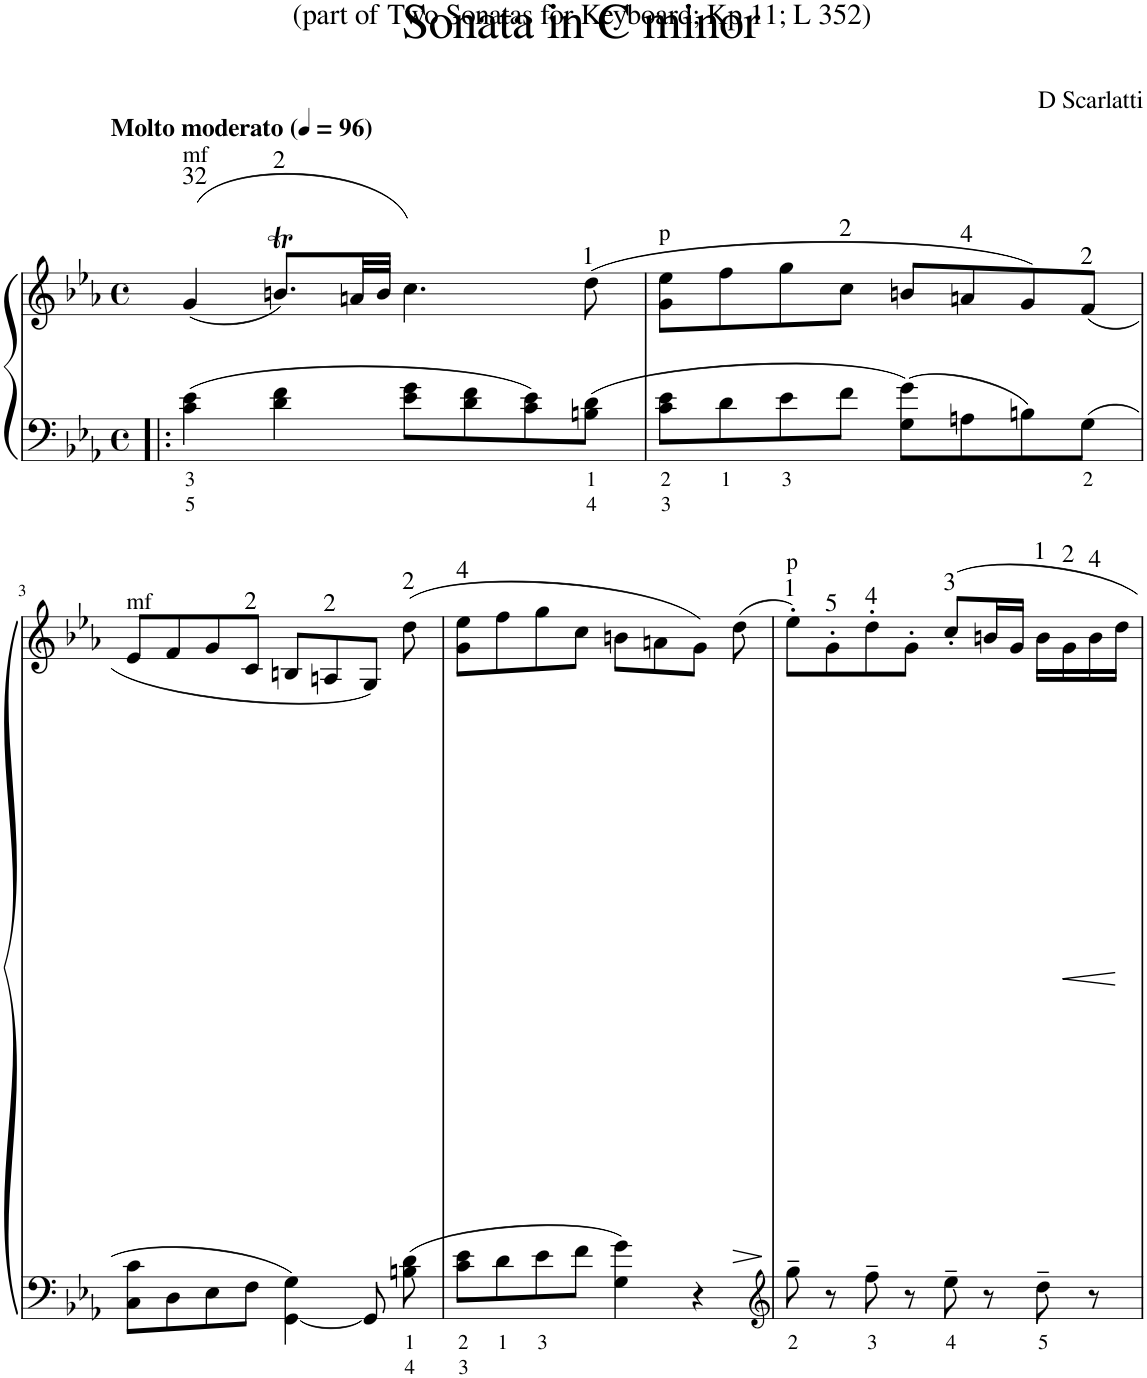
**kern	**text	**text	**kern	**dynam	**harte
*part1	*part1	*part1	*part1	*part1	*part1
*staff2	*staff2	*staff2	*staff1	*staff1/2	*
*I"Piano	*	*	*	*	*
*I'Pno	*	*	*	*	*
*clefF4	*	*	*clefG2	*	*
*k[b-e-a-]	*	*	*k[b-e-a-]	*	*
*M4/4	*	*	*M4/4	*	*
*met(c)	*	*	*met(c)	*	*
*MM96	*	*	*MM96	*	*
=1!|:	=1!|:	=1!|:	=1!|:	=1!|:	=1!|:
!	!	!	!LO:TX:a:B:t=Molto moderato	!	!
!	!	!	!LO:TX:a:t=mf	!	!
!	!LO:LY:b	!LO:LY:b	!	!	!LO:H:kt=32
4c\ 4e-\	3	5	((4g/	.	N
!	!	!	!	!	!LO:H:kt=2
4d\ 4f\	.	.	8.bnt/L)	.	N
.	.	.	32an/LL	.	.
.	.	.	32b/JJJ	.	.
8e-\ 8g\L	.	.	4.cc\)	.	.
8d\ 8f\	.	.	.	.	.
8c\ 8e-\	.	.	.	.	.
!	!LO:LY:b	!LO:LY:b	!	!	!LO:H:kt=1
8Bn\ 8d\J	1	4	(8dd\	.	N
=2	=2	=2	=2	=2	=2
!	!	!	!LO:TX:a:t=p	!	!
!	!LO:LY:b	!LO:LY:b	!	!	!
8c\ 8e-\L	2	3	8g\ 8ee-\L	.	.
!	!LO:LY:b	!	!	!	!
8d\	1	.	8ff\	.	.
!	!LO:LY:b	!	!	!	!
8e-\	3	.	8gg\	.	.
!	!	!	!	!	!LO:H:kt=2
8f\J	.	.	8cc\J	.	N
8G\ 8g\L	.	.	8bn/L	.	.
!	!	!	!	!	!LO:H:kt=4
8An\	.	.	8an/	.	N
8Bn\	.	.	8g/)	.	.
!	!LO:LY:b	!	!	!	!LO:H:kt=2
8G\J	2	.	(8f/J	.	N
!!LO:LB:g=z
=3	=3	=3	=3	=3	=3
!	!	!	!LO:TX:a:t=mf	!	!
8C\ 8c\L	.	.	8e-/L	.	.
8D\	.	.	8f/	.	.
8E-\	.	.	8g/	.	.
!	!	!	!	!	!LO:H:kt=2
8F\J	.	.	8c/J	.	N
[4GG\ 4G\	.	.	8Bn/L	.	.
!	!	!	!	!	!LO:H:kt=2
.	.	.	8An/	.	N
8GG/]	.	.	8G/J)	.	.
!	!LO:LY:b	!LO:LY:b	!	!	!LO:H:kt=2
8Bn\ 8d\	1	4	(8dd\	.	N
=4	=4	=4	=4	=4	=4
!	!LO:LY:b	!LO:LY:b	!	!	!LO:H:kt=4
8c\ 8e-\L	2	3	8g\ 8ee-\L	.	N
!	!LO:LY:b	!	!	!	!
8d\	1	.	8ff\	.	.
!	!LO:LY:b	!	!	!	!
8e-\	3	.	8gg\	.	.
8f\J	.	.	8cc\J	.	.
4G\ 4g\	.	.	8bn\L	.	.
.	.	.	8an\	.	.
4r	.	.	8g\J)	.	.
!	!	!	!	!LO:HP:b	!
.	.	.	(8dd\	>	.
.	.	.	.	]	.
=5	=5	=5	=5	=5	=5
*clefG2	*	*	*	*	*
!	!	!	!LO:TX:a:t=p	!	!
!	!LO:LY:b	!	!	!	!LO:H:kt=1
8gg~\	2	.	8ee-'\L)	.	N
!	!	!	!	!	!LO:H:kt=5
8r	.	.	8g'\	.	N
!	!LO:LY:b	!	!	!	!LO:H:kt=4
8ff~\	3	.	8dd'\	.	N
8r	.	.	8g'\J	.	.
!	!LO:LY:b	!	!	!	!LO:H:kt=3
8ee-~\	4	.	8cc'/L	.	N
8r	.	.	16bn/L	.	.
.	.	.	16g/JJ	.	.
!	!LO:LY:b	!	!	!	!LO:H:kt=1
8dd~\	5	.	16b\LL	.	N
!	!	!	!	!LO:HP:b	!LO:H:kt=2
.	.	.	16g\	<	N
!	!	!	!	!	!LO:H:kt=4
8r	.	.	16b\	.	N
.	.	.	16dd\JJ	[	.
=	=	=	=	=	=
*-	*-	*-	*-	*-	*-
